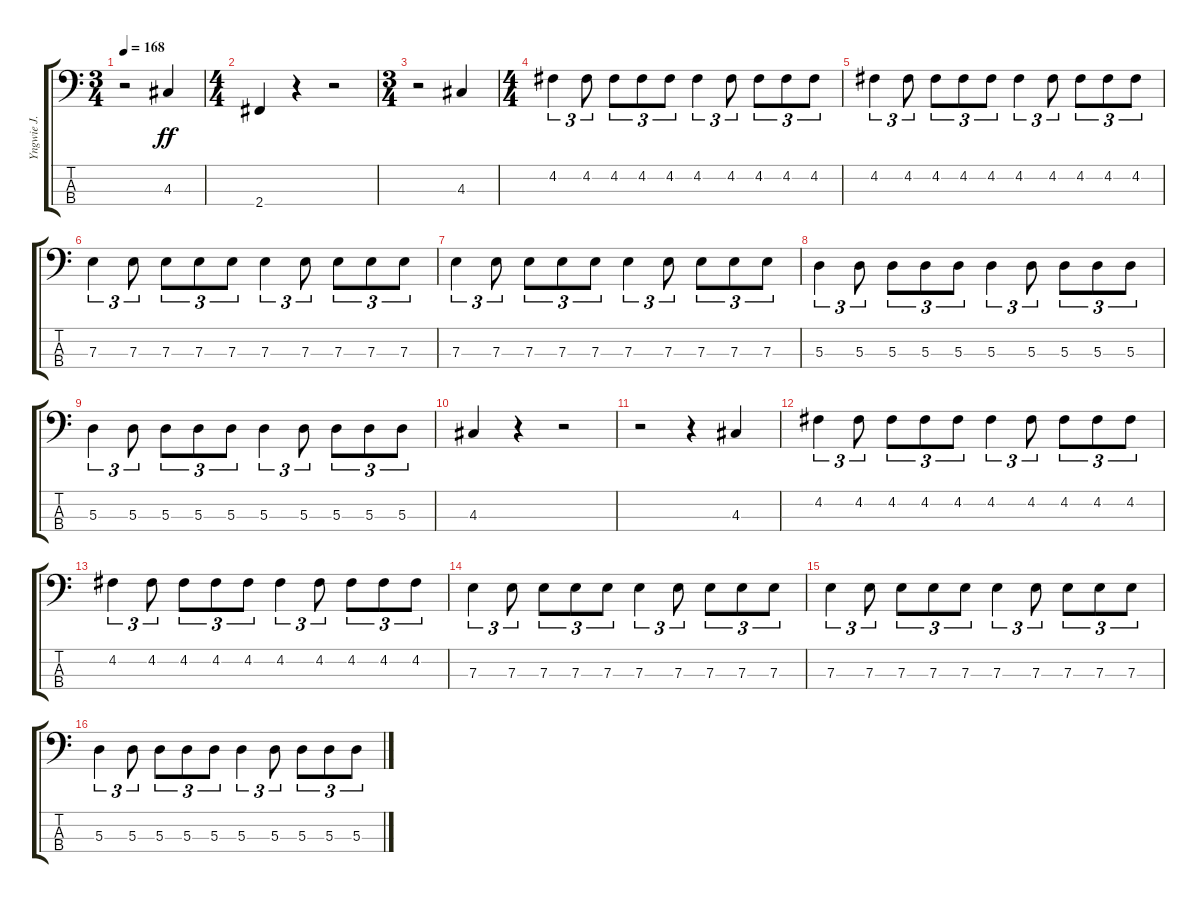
\track ("Yngwie J. Malmsteen (Bass)" "Yngwie J. ") {instrument electricbasspick}
\staff {score tabs}
\tuning (G2 D2 A1 E1) {hide}
\ts (3 4)
\tempo 168
\clef f4
\ks c
r.2{dy ff} 4.3.4 |
\ts (4 4)
2.4.4 r.4 r.2 |
\ts (3 4)
r.2 4.3.4 |
\ts (4 4)
4.2.4{tu (3 2)} 4.2.8{tu (3 2)} 4.2.8{tu (3 2)} 4.2.8{tu (3 2)} 4.2.8{tu (3 2)} 4.2.4{tu (3 2)} 4.2.8{tu (3 2)} 4.2.8{tu (3 2)} 4.2.8{tu (3 2)} 4.2.8{tu (3 2)} |
4.2.4{tu (3 2)} 4.2.8{tu (3 2)} 4.2.8{tu (3 2)} 4.2.8{tu (3 2)} 4.2.8{tu (3 2)} 4.2.4{tu (3 2)} 4.2.8{tu (3 2)} 4.2.8{tu (3 2)} 4.2.8{tu (3 2)} 4.2.8{tu (3 2)} |
7.3.4{tu (3 2)} 7.3.8{tu (3 2)} 7.3.8{tu (3 2)} 7.3.8{tu (3 2)} 7.3.8{tu (3 2)} 7.3.4{tu (3 2)} 7.3.8{tu (3 2)} 7.3.8{tu (3 2)} 7.3.8{tu (3 2)} 7.3.8{tu (3 2)} |
7.3.4{tu (3 2)} 7.3.8{tu (3 2)} 7.3.8{tu (3 2)} 7.3.8{tu (3 2)} 7.3.8{tu (3 2)} 7.3.4{tu (3 2)} 7.3.8{tu (3 2)} 7.3.8{tu (3 2)} 7.3.8{tu (3 2)} 7.3.8{tu (3 2)} |
5.3.4{tu (3 2)} 5.3.8{tu (3 2)} 5.3.8{tu (3 2)} 5.3.8{tu (3 2)} 5.3.8{tu (3 2)} 5.3.4{tu (3 2)} 5.3.8{tu (3 2)} 5.3.8{tu (3 2)} 5.3.8{tu (3 2)} 5.3.8{tu (3 2)} |
5.3.4{tu (3 2)} 5.3.8{tu (3 2)} 5.3.8{tu (3 2)} 5.3.8{tu (3 2)} 5.3.8{tu (3 2)} 5.3.4{tu (3 2)} 5.3.8{tu (3 2)} 5.3.8{tu (3 2)} 5.3.8{tu (3 2)} 5.3.8{tu (3 2)} |
4.3.4 r.4 r.2 |
r.2 r.4 4.3.4 |
4.2.4{tu (3 2)} 4.2.8{tu (3 2)} 4.2.8{tu (3 2)} 4.2.8{tu (3 2)} 4.2.8{tu (3 2)} 4.2.4{tu (3 2)} 4.2.8{tu (3 2)} 4.2.8{tu (3 2)} 4.2.8{tu (3 2)} 4.2.8{tu (3 2)} |
4.2.4{tu (3 2)} 4.2.8{tu (3 2)} 4.2.8{tu (3 2)} 4.2.8{tu (3 2)} 4.2.8{tu (3 2)} 4.2.4{tu (3 2)} 4.2.8{tu (3 2)} 4.2.8{tu (3 2)} 4.2.8{tu (3 2)} 4.2.8{tu (3 2)} |
7.3.4{tu (3 2)} 7.3.8{tu (3 2)} 7.3.8{tu (3 2)} 7.3.8{tu (3 2)} 7.3.8{tu (3 2)} 7.3.4{tu (3 2)} 7.3.8{tu (3 2)} 7.3.8{tu (3 2)} 7.3.8{tu (3 2)} 7.3.8{tu (3 2)} |
7.3.4{tu (3 2)} 7.3.8{tu (3 2)} 7.3.8{tu (3 2)} 7.3.8{tu (3 2)} 7.3.8{tu (3 2)} 7.3.4{tu (3 2)} 7.3.8{tu (3 2)} 7.3.8{tu (3 2)} 7.3.8{tu (3 2)} 7.3.8{tu (3 2)} |
5.3.4{tu (3 2)} 5.3.8{tu (3 2)} 5.3.8{tu (3 2)} 5.3.8{tu (3 2)} 5.3.8{tu (3 2)} 5.3.4{tu (3 2)} 5.3.8{tu (3 2)} 5.3.8{tu (3 2)} 5.3.8{tu (3 2)} 5.3.8{tu (3 2)}
